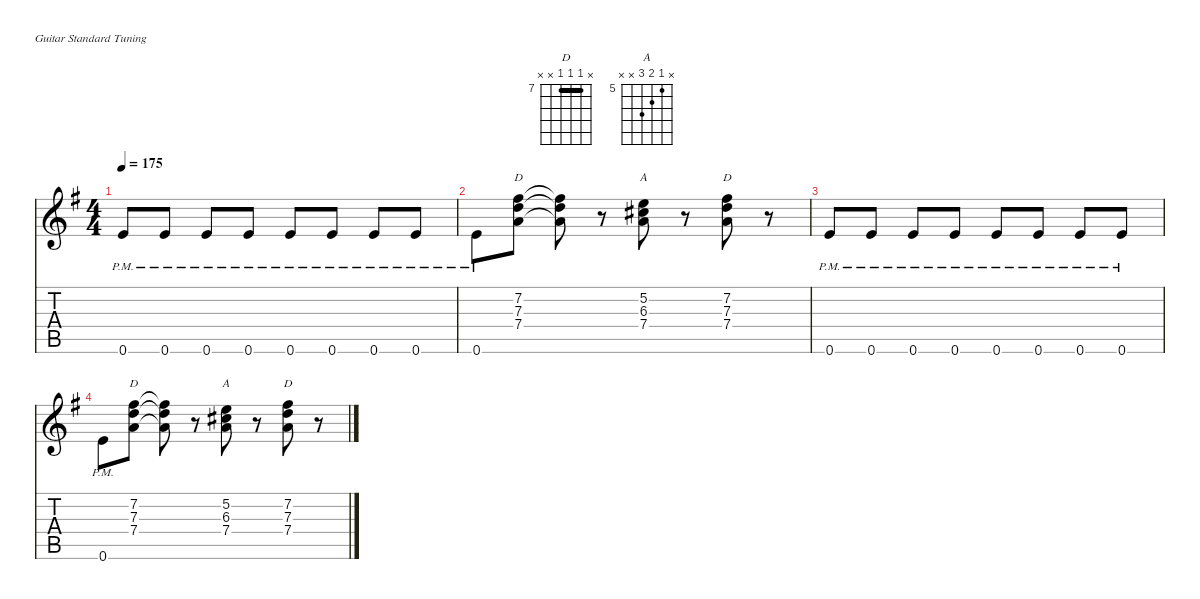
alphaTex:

\hideDynamics
\bracketExtendMode nobrackets
\singleTrackTrackNamePolicy hidden
\multiTrackTrackNamePolicy hidden
\firstSystemTrackNameMode fullname
\firstSystemTrackNameOrientation horizontal
\otherSystemsTrackNameOrientation horizontal
\track ("Lead Guitar" "E-Gt") {mute instrument overdrivenguitar}
\staff {score tabs}
\tuning (E4 B3 G3 D3 A2 E2)
\chord ("D" x 7 7 7 x x) {firstfret 7 barre (7 7)}
\chord ("A" x 5 6 7 x x) {firstfret 5}
\ts (4 4)
\tempo 175
\clef g2
\ks g
0.6{pm acc forcenatural}.8{ot 8vb dy f beam Up} 0.6{pm acc forcenatural}.8{ot 8vb beam Up} 0.6{pm acc forcenatural}.8{ot 8vb beam Up} 0.6{pm acc forcenatural}.8{ot 8vb beam Up} 0.6{pm acc forcenatural}.8{ot 8vb beam Up} 0.6{pm acc forcenatural}.8{ot 8vb beam Up} 0.6{pm acc forcenatural}.8{ot 8vb beam Up} 0.6{pm acc forcenatural}.8{ot 8vb beam Up} |
0.6{pm acc forcenatural}.8{ot 8vb beam Down} (7.2{acc #} 7.3{acc forcenatural} 7.4{acc forcenatural}).8{ch "D" beam Down} (7.2{t acc #} 7.3{t acc forcenatural} 7.4{t acc forcenatural}).8{beam Down} r.8{beam Down} (5.2{acc forcenatural} 6.3{acc #} 7.4{acc forcenatural}).8{ch "A" beam Down} r.8{beam Down} (7.2{acc #} 7.3{acc forcenatural} 7.4{acc forcenatural}).8{ch "D" beam Down} r.8{beam Down} |
0.6{pm acc forcenatural}.8{ot 8vb beam Up} 0.6{pm acc forcenatural}.8{ot 8vb beam Up} 0.6{pm acc forcenatural}.8{ot 8vb beam Up} 0.6{pm acc forcenatural}.8{ot 8vb beam Up} 0.6{pm acc forcenatural}.8{ot 8vb beam Up} 0.6{pm acc forcenatural}.8{ot 8vb beam Up} 0.6{pm acc forcenatural}.8{ot 8vb beam Up} 0.6{pm acc forcenatural}.8{ot 8vb beam Up} |
0.6{pm acc forcenatural}.8{ot 8vb beam Down} (7.2{acc #} 7.3{acc forcenatural} 7.4{acc forcenatural}).8{ch "D" beam Down} (7.2{t acc #} 7.3{t acc forcenatural} 7.4{t acc forcenatural}).8{beam Down} r.8{beam Down} (5.2{acc forcenatural} 6.3{acc #} 7.4{acc forcenatural}).8{ch "A" beam Down} r.8{beam Down} (7.2{acc #} 7.3{acc forcenatural} 7.4{acc forcenatural}).8{ch "D" beam Down} r.8{beam Down}
